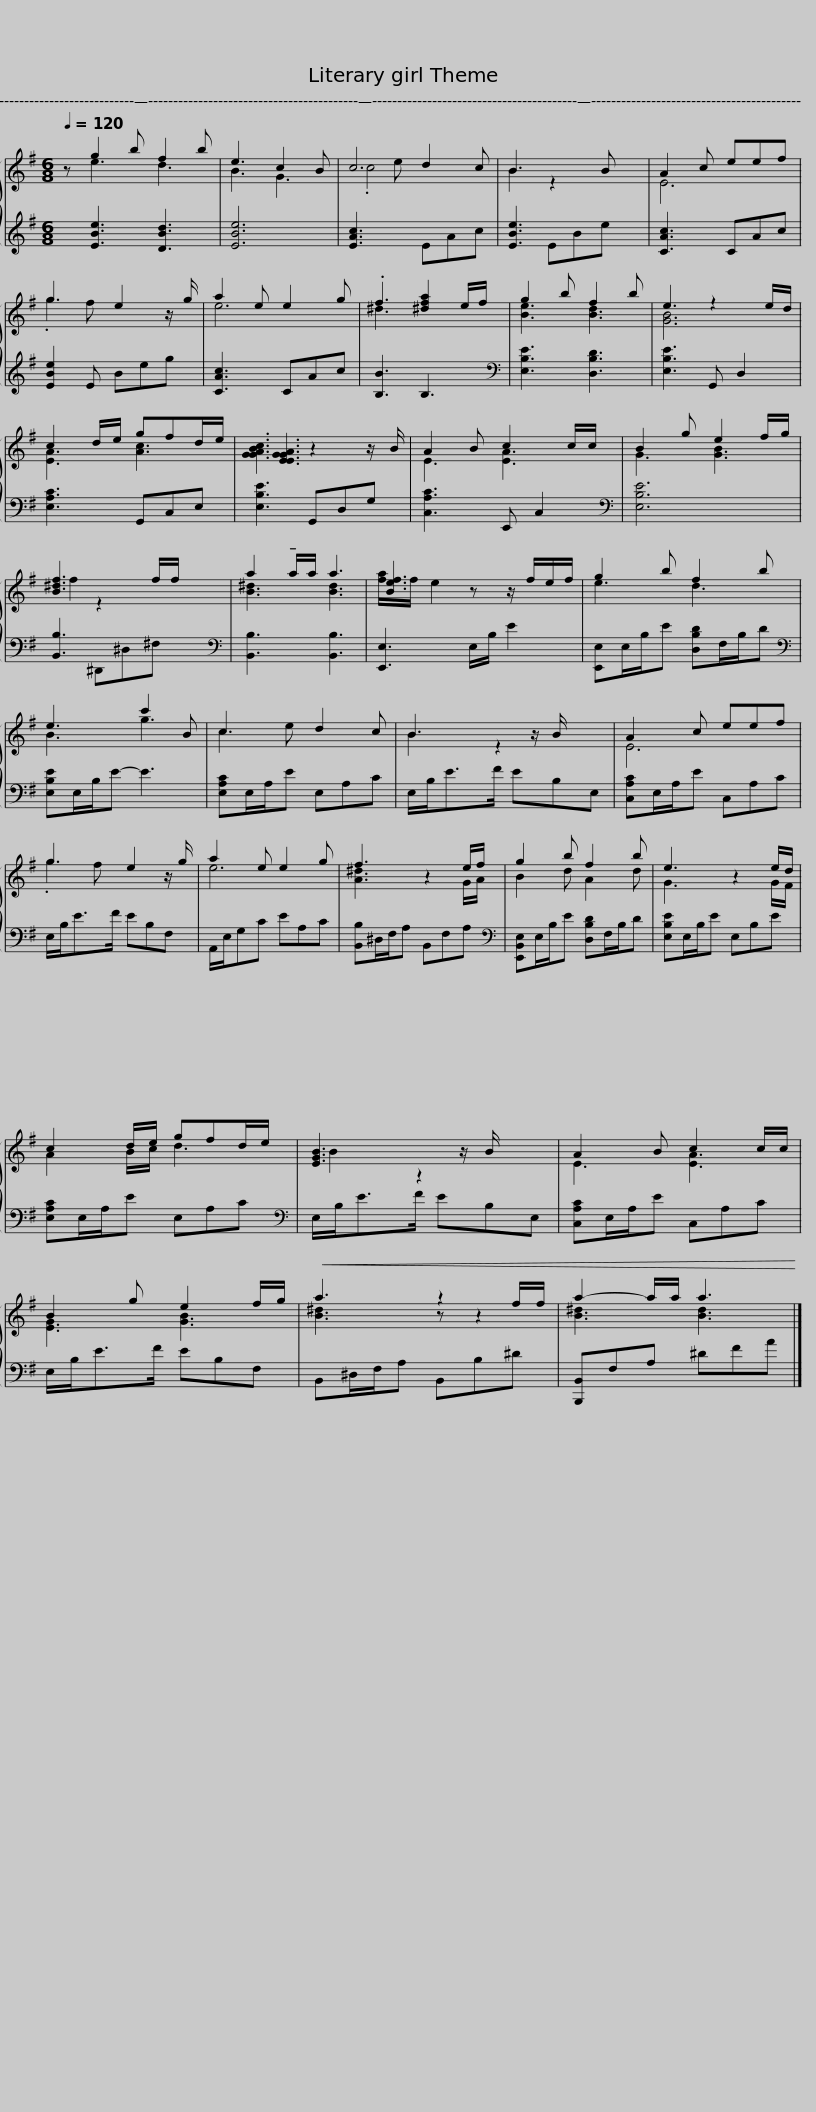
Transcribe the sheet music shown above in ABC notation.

X:1
%%score { ( 1 2 ) | ( 3 4 ) }
L:1/8
Q:1/4=120
M:6/8
I:linebreak $
K:G
V:1 treble
V:2 treble
V:3 treble
V:4 treble
V:1
 z g2 b f2 b | e3 c2 B | c6 c | B3 x B x | A2 c eef | %5
 g3 e2 z/ g/ | a2 e e2 g |$ .f3 [^dfa]2 e/f/ | g2 b f2 b | e3 z2 e/d/ | %10
 c2 d/e/ gfd/e/ | [EEGGA]3 z2 z/ B/ | A2 B c2 c/c/ |$ B2 g e2 f/g/ | [B^df]3 x f/f/ x | %15
 a2 !tenuto!a/a/ a3 | [Bef]3 z z/ f/e/f/ | g2 b f2 b |$ e3 c'2 B | c3 d2 c | %20
 B3 x/ z/ B/ x3/2 | A2 c eef | g3 e2 z/ g/ |$ a2 e e2 g | f3 z2 e/f/ | %25
 g2 b f2 b | e3 z2 e/d/ | c2 d/e/ gfd/e/ |$ [EGB]3 x/ z/ B/ x3/2 | A2 B c2 c/c/ | %30
 B2 g e2 f/g/ |!<(! a3 z2 f/f/ | a2- a/a/ a3 |] %33
V:2
 x e3 d3 | B3 G3 | .c4 d2 x | B2 z2 x2 | E6 | %5
 .g2 f x3 | e6 |$ ^d3 x3 | [Be]3 [Bd]3 | [GB]6 | %10
 [EA]3 [Ac]3 | [GGABc]3 x3 | E3 [EA]3 |$ G3 [GB]3 | f2 z2 x2 | %15
 [B^d]3 [Bd]3 | [fa]/f/ e2 x3 | e3 d3 |$ B3 g3 | c2 e x3 | %20
 B2 x/ z2 x3/2 | E6 | .g2 f x3 |$ e6 | [A^d]3 x2 G/A/ | %25
 B2 d A2 d | G3 x2 G/F/ | A2 B/c/ d3 |$ B2 x/ z2 x3/2 | E3 [EA]3 | %30
 [EG]3 [GB]3 | [B^d]3 z z2 | [B^d]3 [Bd]3 |] %33
V:3
 x [EBe]3 [DBd]3 | [EBe]6 | [EAc]3[I:staff -1] e[I:staff +1] x3 | [EBe]3 x3 | [CAc]3 CAc | %5
 [EBe]2 E Beg | [CAc]3 CAc |$ [B,B]3 B,3 |[K:bass] [E,B,E]3 [D,B,D]3 | [E,B,E]3 G,, D,2 | %10
 [E,A,C]3 G,,C,E, | [E,B,E]3 G,,D,G, | [C,A,C]3 E,, C,2 |$[K:bass] [E,B,E]6 | [B,,B,]3 x3 | %15
[K:bass] [B,,B,]3 [B,,B,]3 | [E,,E,]3 E,/B,/ E2 | [E,,E,]E,/B,/E [D,B,D]F,/B,/D |$[K:bass] [E,B,E]E,/B,/E- E3 | [E,A,C]E,/A,/E E,A,C | %20
 E,/B,<EF/ EB,E, | [C,A,C]E,/A,/E C,A,C | E,/B,<EF/ EB,F, |$ A,,/E,/G,C EA,C | [B,,B,]^D,/F,/A, B,,F,A, | %25
[K:bass] [E,,B,,E,]E,/B,/E [D,B,D]F,/B,/D | [E,B,E]E,/B,/E E,B,E | [E,A,C]E,/A,/E E,A,C |$[K:bass] E,/B,<EF/ EB,E, | [C,A,C]E,/A,/E C,A,C | %30
 E,/B,<EF/ EB,F, | B,,^D,/F,/A, B,,B,^D | [B,,,B,,]F,A, ^DFA |] %33
V:4
 x7 | x6 | x4 EAc | x2 EBe x | x6 | %5
 x6 | x6 |$ x6 |[K:bass] x6 | x6 | %10
 x6 | x6 | x6 |$[K:bass] x6 | x2 ^D,,^D,^F, x | %15
[K:bass] x6 | x6 | x6 |$[K:bass] x6 | x6 | %20
 x6 | x6 | x6 |$ x6 | x6 | %25
[K:bass] x6 | x6 | x6 |$[K:bass] x6 | x6 | %30
 x6 | x6 | x6 |] %33
